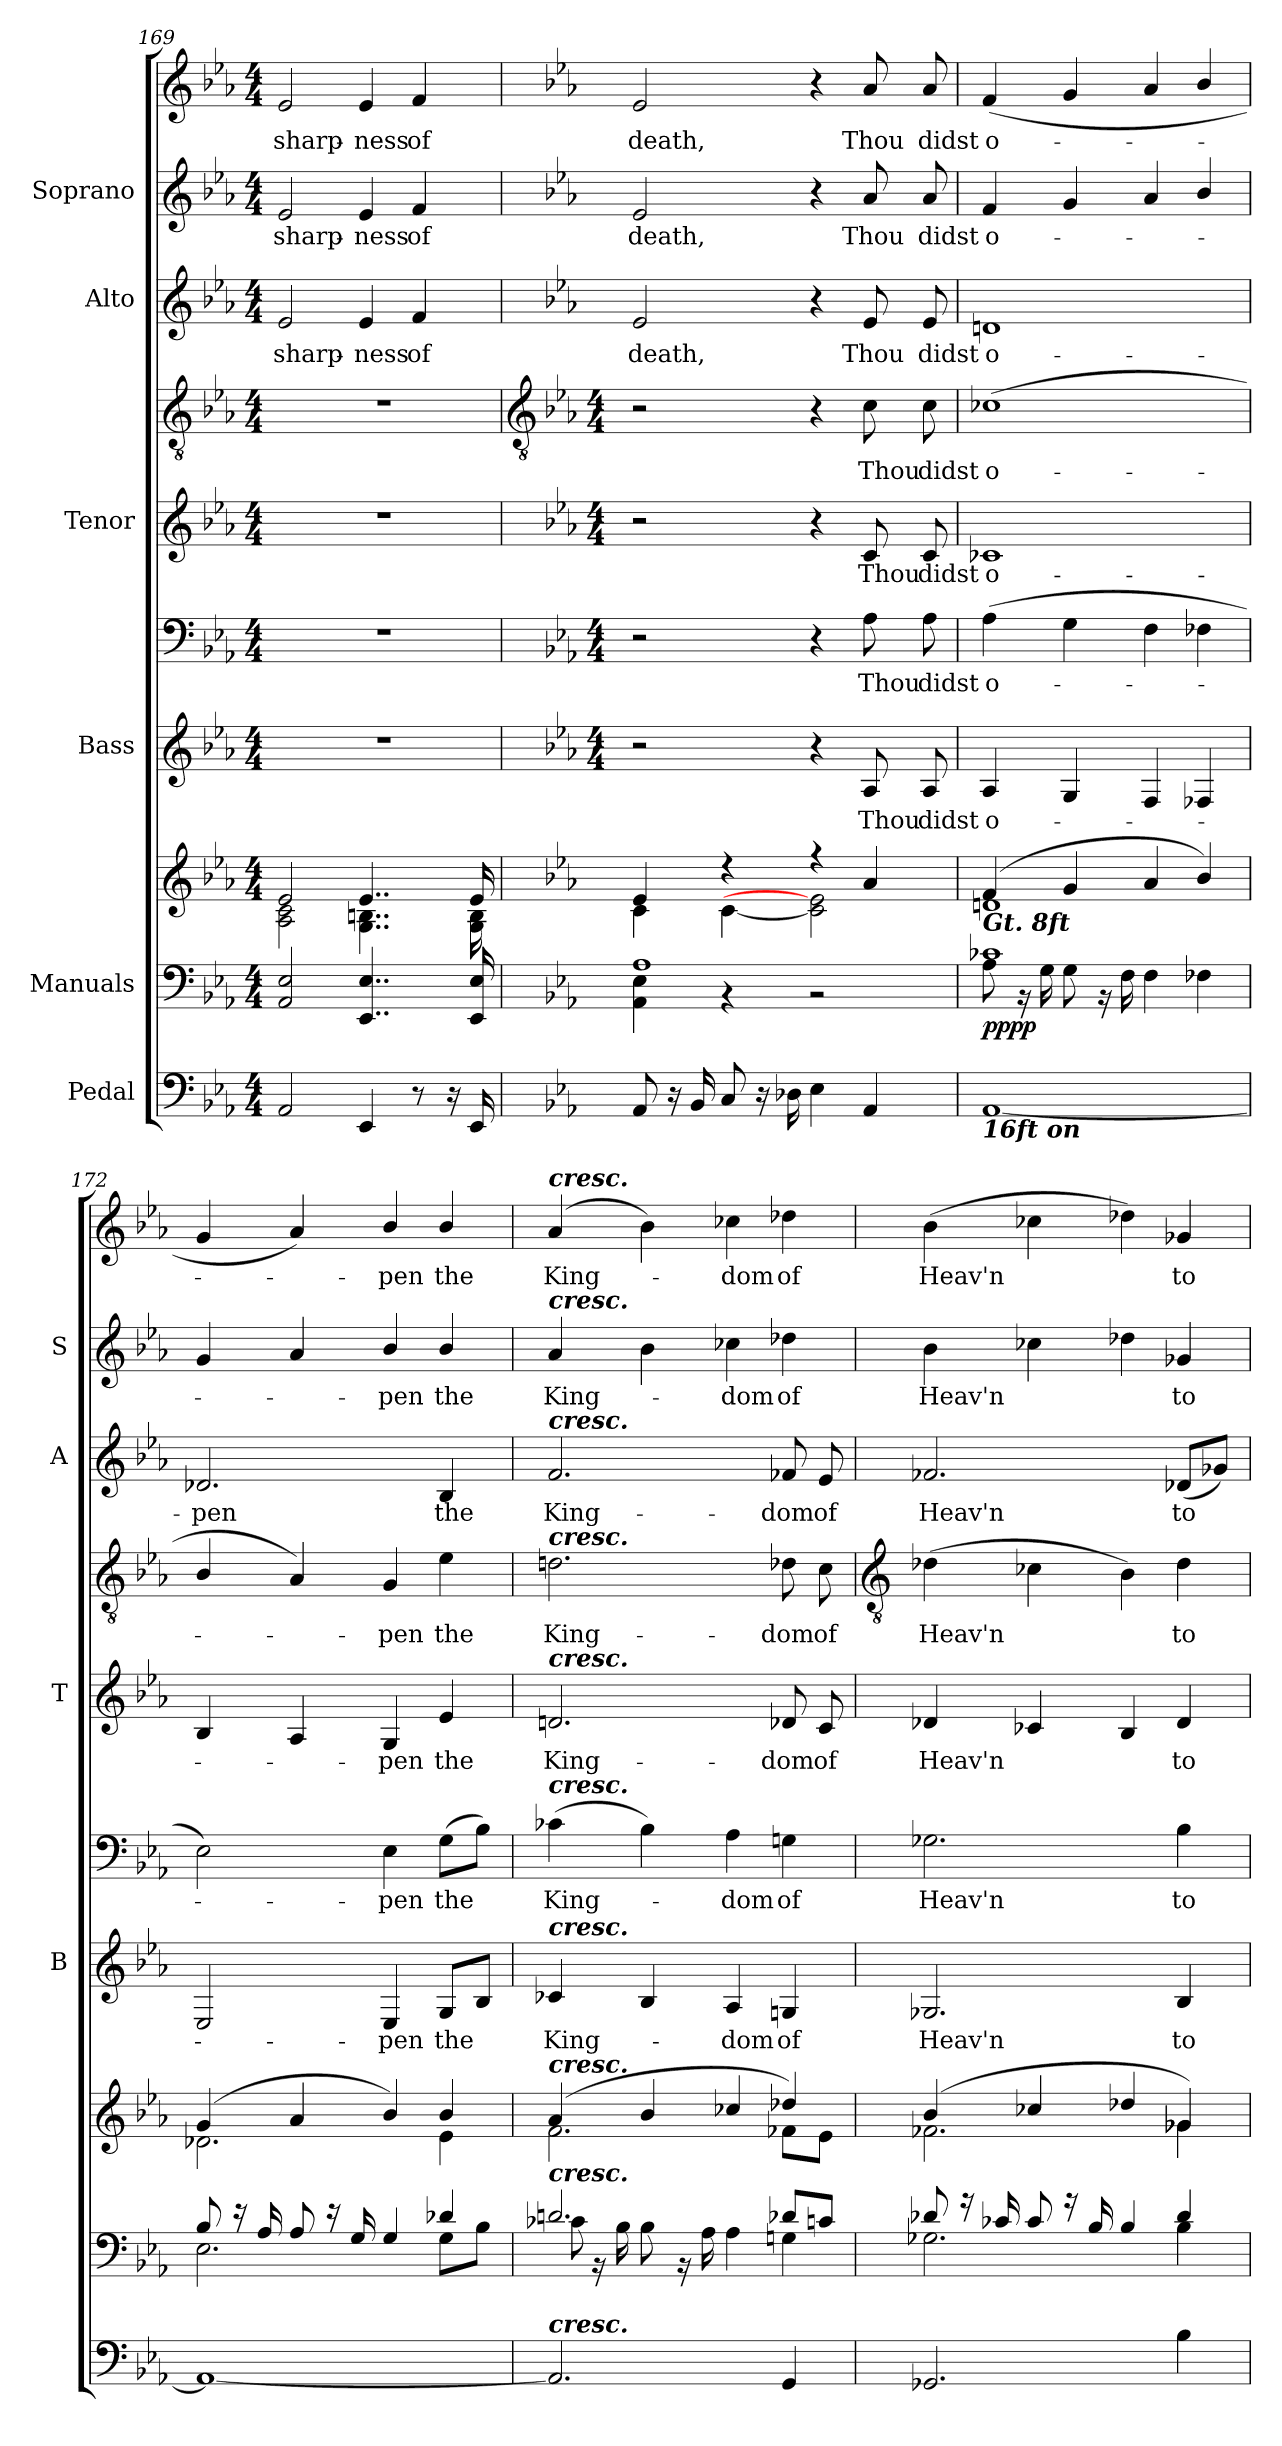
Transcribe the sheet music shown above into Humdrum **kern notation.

**kern	**kern	**kern	**dynam	**kern	**text	**kern	**text	**kern	**text	**kern	**text	**kern	**text	**kern	**text	**kern	**text
*part6	*part5	*part5	*part5	*part4	*part4	*part4	*part4	*part3	*part3	*part3	*part3	*part2	*part2	*part1	*part1	*part1	*part1
*staff10	*staff9	*staff8	*staff8/9	*staff7	*staff7	*staff6	*staff6	*staff5	*staff5	*staff4	*staff4	*staff3	*staff3	*staff2	*staff2	*staff1	*staff1
*I"Pedal	*I"Manuals	*	*	*I"Bass	*	*	*	*I"Tenor	*	*	*	*I"Alto	*	*I"Soprano	*	*	*
*	*	*	*	*I'B	*	*	*	*I'T	*	*	*	*I'A	*	*I'S	*	*	*
*clefF4	*clefF4	*clefG2	*	*	*	*clefF4	*	*	*	*clefGv2	*	*clefG2	*	*	*	*clefG2	*
*k[b-e-a-]	*k[b-e-a-]	*k[b-e-a-]	*	*k[b-e-a-]	*	*k[b-e-a-]	*	*k[b-e-a-]	*	*k[b-e-a-]	*	*k[b-e-a-]	*	*k[b-e-a-]	*	*k[b-e-a-]	*
*E-:	*E-:	*E-:	*	*E-:	*	*E-:	*	*E-:	*	*E-:	*	*E-:	*	*E-:	*	*E-:	*
*M4/4	*M4/4	*M4/4	*	*M4/4	*	*M4/4	*	*M4/4	*	*M4/4	*	*M4/4	*	*M4/4	*	*M4/4	*
=169	=169	=169	=169	=169	=169	=169	=169	=169	=169	=169	=169	=169	=169	=169	=169	=169	=169
*	*	*^	*	*	*	*	*	*	*	*	*	*	*	*	*	*	*
!	!	!	!	!	!	!	!	!	!	!	!	!	!	!LO:LY:b	!	!LO:LY:b	!	!LO:LY:b
2AA-	2AA- 2E-	2e-/	2A-\ 2c\	.	1r	.	1r	.	1r	.	1r	.	2e-	sharp-	2e-	sharp-	2e-	sharp-
!	!	!	!	!	!	!	!	!	!	!	!	!	!	!LO:LY:b	!	!LO:LY:b	!	!LO:LY:b
4EE-	4..EE- 4..E-	4..e-/	4..G\ 4..Bn\	.	.	.	.	.	.	.	.	.	4e-	-ness	4e-	-ness	4e-	-ness
!	!	!	!	!	!	!	!	!	!	!	!	!	!	!LO:LY:b	!	!LO:LY:b	!	!LO:LY:b
8r	.	.	.	.	.	.	.	.	.	.	.	.	4f	of	4f	of	4f	of
16r	.	.	.	.	.	.	.	.	.	.	.	.	.	.	.	.	.	.
16EE-	16EE- 16E-	16e-/	16G\ 16B\	.	.	.	.	.	.	.	.	.	.	.	.	.	.	.
!!LO:LB:g=z
=170	=170	=170	=170	=170	=170	=170	=170	=170	=170	=170	=170	=170	=170	=170	=170	=170	=170	=170
*	*	*	*	*	*	*	*	*	*	*	*clefGv2	*	*	*	*	*	*	*
*	*	*	*	*	*k[b-e-a-]	*	*k[b-e-a-]	*	*k[b-e-a-]	*	*k[b-e-a-]	*	*	*	*	*	*	*
*	*	*	*	*	*E-:	*	*E-:	*	*E-:	*	*E-:	*	*	*	*	*	*	*
*	*	*	*	*	*M4/4	*	*M4/4	*	*M4/4	*	*M4/4	*	*	*	*	*	*	*
*	*^	*	*	*	*	*	*	*	*	*	*	*	*	*	*	*	*	*
!	!	!	!	!	!	!	!	!	!	!	!	!	!	!	!LO:LY:b	!	!LO:LY:b	!	!LO:LY:b
8AA-	1A-/	4AA-\ 4E-\	4e-/	4c\	.	2r	.	2r	.	2r	.	2r	.	2e-	death,	2e-	death,	2e-	death,
16r	.	.	.	.	.	.	.	.	.	.	.	.	.	.	.	.	.	.	.
16BB-LL	.	.	.	.	.	.	.	.	.	.	.	.	.	.	.	.	.	.	.
8CJ	.	4r	4r	[4c\	.	.	.	.	.	.	.	.	.	.	.	.	.	.	.
16r	.	.	.	.	.	.	.	.	.	.	.	.	.	.	.	.	.	.	.
16D-X	.	.	.	.	.	.	.	.	.	.	.	.	.	.	.	.	.	.	.
4E-	.	2r	4r	2c\] 2e-\]	.	4r	.	4r	.	4r	.	4r	.	4r	.	4r	.	4r	.
!	!	!	!	!	!	!	!LO:LY:b	!	!LO:LY:b	!	!LO:LY:b	!	!LO:LY:b	!	!LO:LY:b	!	!LO:LY:b	!	!LO:LY:b
4AA-	.	.	4a-/	.	.	8A-	Thou	8A-	Thou	8c	Thou	8c	Thou	8e-	Thou	8a-	Thou	8a-	Thou
!	!	!	!	!	!	!	!LO:LY:b	!	!LO:LY:b	!	!LO:LY:b	!	!LO:LY:b	!	!LO:LY:b	!	!LO:LY:b	!	!LO:LY:b
.	.	.	.	.	.	8A-	didst	8A-	didst	8c	didst	8c	didst	8e-	didst	8a-	didst	8a-	didst
=171	=171	=171	=171	=171	=171	=171	=171	=171	=171	=171	=171	=171	=171	=171	=171	=171	=171	=171	=171
!	!	!	!LO:TX:b:Bi:t=Gt. 8ft	!	!	!	!	!	!	!	!	!	!	!	!	!	!	!	!
!LO:TX:b:Bi:t=16ft on	!	!	!	!	!	!	!	!	!	!	!	!	!	!	!	!	!	!	!
!	!	!	!	!	!LO:DY:b=2	!	!LO:LY:b	!	!LO:LY:b	!	!LO:LY:b	!	!LO:LY:b	!	!LO:LY:b	!	!LO:LY:b	!	!LO:LY:b
!	!	!	!	!	!LO:DY:n=1:b=2	!	!	!	!	!	!	!	!	!	!	!	!	!	!
!	!	!	!	!	!LO:DY:n=2:b	!	!	!	!	!	!	!	!	!	!	!	!	!	!
!	!	!	!	!	!LO:DY:n=3:b	!	!	!	!	!	!	!	!	!	!	!	!	!	!
[1AA-	1c-X/	8A-\	(>4f/	1dn\	p p p p	4A-	o-	(>4A-	o-	1c-X	o-	(<1c-X	o-	1dn	o-	4f	o-	(<4f	o-
.	.	16r	.	.	.	.	.	.	.	.	.	.	.	.	.	.	.	.	.
.	.	16G\LL	.	.	.	.	.	.	.	.	.	.	.	.	.	.	.	.	.
.	.	8G\J	4g/	.	.	4G	.	4G	.	.	.	.	.	.	.	4g	.	4g	.
.	.	16r	.	.	.	.	.	.	.	.	.	.	.	.	.	.	.	.	.
.	.	16F\	.	.	.	.	.	.	.	.	.	.	.	.	.	.	.	.	.
.	.	4F\	4a-/	.	.	4F	.	4F	.	.	.	.	.	.	.	4a-	.	4a-	.
.	.	4F-X\	4b-/)	.	.	4F-X	.	4F-X	.	.	.	.	.	.	.	4b-/	.	4b-/	.
=172	=172	=172	=172	=172	=172	=172	=172	=172	=172	=172	=172	=172	=172	=172	=172	=172	=172	=172	=172
!	!	!	!	!	!	!	!	!	!	!	!	!	!	!	!LO:LY:b	!	!	!	!
1AA-_	8B-/	2.E-\	(>4g/	2.d-X\	.	2E-	.	2E-)	.	4B-/	.	4B-/	.	2.d-X	-pen	4g	.	4g	.
.	16r	.	.	.	.	.	.	.	.	.	.	.	.	.	.	.	.	.	.
.	16A-/LL	.	.	.	.	.	.	.	.	.	.	.	.	.	.	.	.	.	.
.	8A-/J	.	4a-/	.	.	.	.	.	.	4A-	.	4A-)	.	.	.	4a-	.	4a-)	.
.	16r	.	.	.	.	.	.	.	.	.	.	.	.	.	.	.	.	.	.
.	16G/	.	.	.	.	.	.	.	.	.	.	.	.	.	.	.	.	.	.
!	!	!	!	!	!	!	!LO:LY:b	!	!LO:LY:b	!	!LO:LY:b	!	!LO:LY:b	!	!	!	!LO:LY:b	!	!LO:LY:b
.	4G/	.	4b-/)	.	.	4E-	pen	4E-	pen	4G	pen	4G	pen	.	.	4b-/	pen	4b-/	pen
!	!	!	!	!	!	!	!LO:LY:b	!	!LO:LY:b	!	!LO:LY:b	!	!LO:LY:b	!	!LO:LY:b	!	!LO:LY:b	!	!LO:LY:b
.	4d-X/	8G\L	4b-/	4e-\	.	8GL	the	(>8GL	the	4e-	the	4e-	the	4B-	the	4b-/	the	4b-/	the
.	.	8B-\J	.	.	.	8B-J	.	8B-J)	.	.	.	.	.	.	.	.	.	.	.
=173	=173	=173	=173	=173	=173	=173	=173	=173	=173	=173	=173	=173	=173	=173	=173	=173	=173	=173	=173
!	!	!	!	!	!	!	!	!	!	!	!	!	!	!	!	!	!	!LO:TX:a:Bi:t=cresc.	!
!	!	!	!	!	!	!	!	!	!	!	!	!	!	!	!	!LO:TX:a:Bi:t=cresc.	!	!	!
!	!	!	!	!	!	!	!	!	!	!	!	!	!	!LO:TX:a:Bi:t=cresc.	!	!	!	!	!
!	!	!	!	!	!	!	!	!	!	!	!	!LO:TX:a:Bi:t=cresc.	!	!	!	!	!	!	!
!	!	!	!	!	!	!	!	!	!	!LO:TX:a:Bi:t=cresc.	!	!	!	!	!	!	!	!	!
!	!	!	!	!	!	!	!	!LO:TX:a:Bi:t=cresc.	!	!	!	!	!	!	!	!	!	!	!
!	!	!	!	!	!	!LO:TX:a:Bi:t=cresc.	!	!	!	!	!	!	!	!	!	!	!	!	!
!	!	!	!LO:TX:b:Bi:t=cresc.	!	!	!	!	!	!	!	!	!	!	!	!	!	!	!	!
!	!	!	!LO:TX:a:Bi:t=cresc.	!	!	!	!	!	!	!	!	!	!	!	!	!	!	!	!
!LO:TX:a:Bi:t=cresc.	!	!	!	!	!	!	!	!	!	!	!	!	!	!	!	!	!	!	!
!	!	!	!	!	!	!	!LO:LY:b	!	!LO:LY:b	!	!LO:LY:b	!	!LO:LY:b	!	!LO:LY:b	!	!LO:LY:b	!	!LO:LY:b
2.AA-]	2.dn/	8c-X\	(>4a-/	2.f\	.	4c-X	King-	(>4c-X	King-	2.dn	King-	2.dn	King-	2.f	King-	4a-	King-	(<4a-	King-
.	.	16r	.	.	.	.	.	.	.	.	.	.	.	.	.	.	.	.	.
.	.	16B-\LL	.	.	.	.	.	.	.	.	.	.	.	.	.	.	.	.	.
.	.	8B-\J	4b-/	.	.	4B-	.	4B-)	.	.	.	.	.	.	.	4b-	.	4b-)	.
.	.	16r	.	.	.	.	.	.	.	.	.	.	.	.	.	.	.	.	.
.	.	16A-\	.	.	.	.	.	.	.	.	.	.	.	.	.	.	.	.	.
!	!	!	!	!	!	!	!LO:LY:b	!	!LO:LY:b	!	!	!	!	!	!	!	!LO:LY:b	!	!LO:LY:b
.	.	4A-\	4cc-X/	.	.	4A-	dom	4A-	dom	.	.	.	.	.	.	4cc-X	dom	4cc-X	dom
!	!	!	!	!	!	!	!LO:LY:b	!	!LO:LY:b	!	!LO:LY:b	!	!LO:LY:b	!	!LO:LY:b	!	!LO:LY:b	!	!LO:LY:b
4GG	8d-X/L	4Gn\	4dd-X/)	8f-X\L	.	4Gn	of	4Gn	of	8d-X	-dom	8d-X	-dom	8f-X	-dom	4dd-X	of	4dd-X	of
!	!	!	!	!	!	!	!	!	!	!	!LO:LY:b	!	!LO:LY:b	!	!LO:LY:b	!	!	!	!
.	8cn/J	.	.	8e-\J	.	.	.	.	.	8c	of	8c	of	8e-	of	.	.	.	.
!!LO:LB:g=z
=174	=174	=174	=174	=174	=174	=174	=174	=174	=174	=174	=174	=174	=174	=174	=174	=174	=174	=174	=174
*	*	*	*	*	*	*	*	*	*	*	*	*clefGv2	*	*	*	*	*	*	*
!	!	!	!	!	!	!	!LO:LY:b	!	!LO:LY:b	!	!LO:LY:b	!	!LO:LY:b	!	!LO:LY:b	!	!LO:LY:b	!	!LO:LY:b
2.GG-X	8d-X/	2.G-X\	(>4b-/	2.f-X\	.	2.G-X	Heav'n	2.G-X	Heav'n	4d-X	Heav'n	(>4d-X	Heav'n	2.f-X	Heav'n	4b-	Heav'n	(>4b-	Heav'n
.	16r	.	.	.	.	.	.	.	.	.	.	.	.	.	.	.	.	.	.
.	16c-X/LL	.	.	.	.	.	.	.	.	.	.	.	.	.	.	.	.	.	.
.	8c-/J	.	4cc-X/	.	.	.	.	.	.	4c-X	.	4c-X	.	.	.	4cc-X	.	4cc-X	.
.	16r	.	.	.	.	.	.	.	.	.	.	.	.	.	.	.	.	.	.
.	16B-/	.	.	.	.	.	.	.	.	.	.	.	.	.	.	.	.	.	.
.	4B-/	.	4dd-X/	.	.	.	.	.	.	4B-	.	4B-)	.	.	.	4dd-X	.	4dd-X)	.
!	!	!	!	!	!	!	!LO:LY:b	!	!LO:LY:b	!	!LO:LY:b	!	!LO:LY:b	!	!LO:LY:b	!	!LO:LY:b	!	!LO:LY:b
4B-	4d-/	4B-\	4g-X/)	4g-X\	.	4B-	to	4B-	to	4d-	to	4d-	to	(<8d-XL	to	4g-X	to	4g-X	to
.	.	.	.	.	.	.	.	.	.	.	.	.	.	8g-XJ)	.	.	.	.	.
*	*v	*v	*	*	*	*	*	*	*	*	*	*	*	*	*	*	*	*	*
*	*	*v	*v	*	*	*	*	*	*	*	*	*	*	*	*	*	*	*
=	=	=	=	=	=	=	=	=	=	=	=	=	=	=	=	=	=
*-	*-	*-	*-	*-	*-	*-	*-	*-	*-	*-	*-	*-	*-	*-	*-	*-	*-
